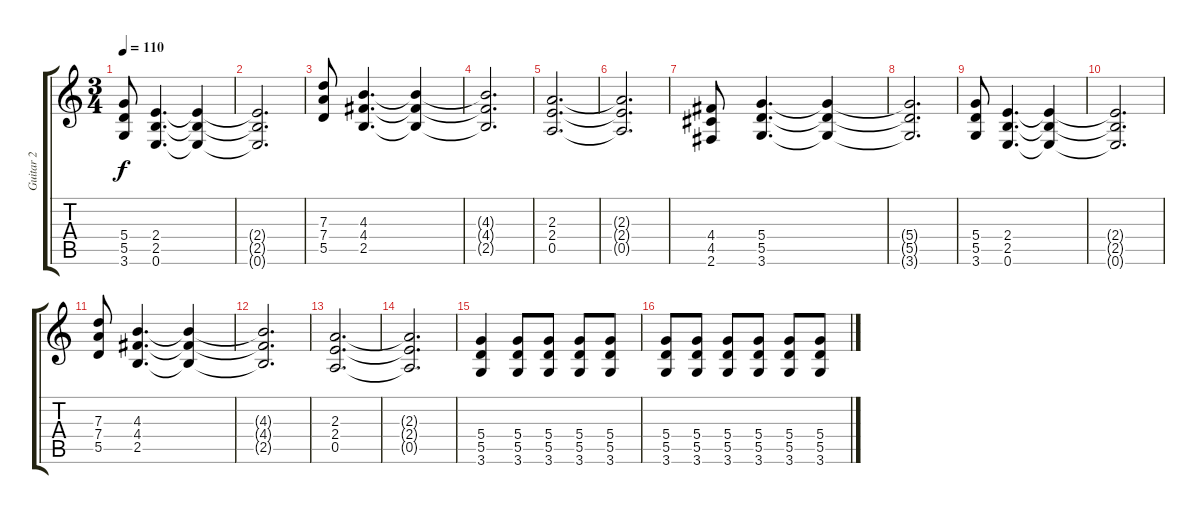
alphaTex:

\track ("Guitar 2" "Guitar 2") {instrument electricguitarclean}
\staff {score tabs}
\tuning (E4 B3 G3 D3 A2 E2) {hide}
\ts (3 4)
\tempo 110
\clef g2
\ks c
(5.4 5.5 3.6).8{dy f} (2.4 2.5 0.6).4{d} (2.4{t} 2.5{t} 0.6{t}).4 |
(2.4{t} 2.5{t} 0.6{t}).2{d} |
(7.3 7.4 5.5).8 (4.3 4.4 2.5).4{d} (4.3{t} 4.4{t} 2.5{t}).4 |
(4.3{t} 4.4{t} 2.5{t}).2{d} |
(2.3 2.4 0.5).2{d} |
(2.3{t} 2.4{t} 0.5{t}).2{d} |
(4.4 4.5 2.6).8 (5.4 5.5 3.6).4{d} (5.4{t} 5.5{t} 3.6{t}).4 |
(5.4{t} 5.5{t} 3.6{t}).2{d} |
(5.4 5.5 3.6).8 (2.4 2.5 0.6).4{d} (2.4{t} 2.5{t} 0.6{t}).4 |
(2.4{t} 2.5{t} 0.6{t}).2{d} |
(7.3 7.4 5.5).8 (4.3 4.4 2.5).4{d} (4.3{t} 4.4{t} 2.5{t}).4 |
(4.3{t} 4.4{t} 2.5{t}).2{d} |
(2.3 2.4 0.5).2{d} |
(2.3{t} 2.4{t} 0.5{t}).2{d} |
(5.4 5.5 3.6).4{volume 6} (5.4 5.5 3.6).8 (5.4 5.5 3.6).8 (5.4 5.5 3.6).8 (5.4 5.5 3.6).8 |
(5.4 5.5 3.6).8 (5.4 5.5 3.6).8 (5.4 5.5 3.6).8 (5.4 5.5 3.6).8 (5.4 5.5 3.6).8 (5.4 5.5 3.6).8
